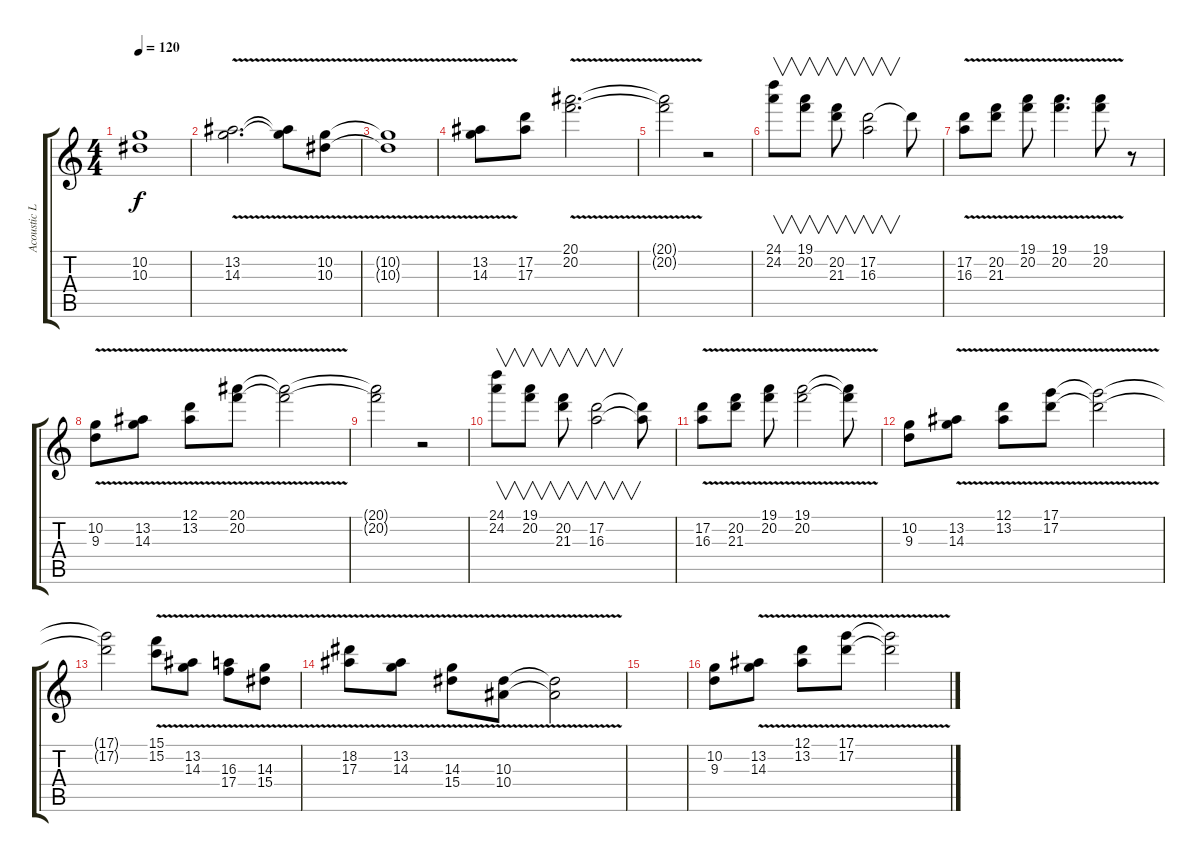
\track ("Acoustic Lead" "Acoustic L") {instrument acousticguitarnylon}
\staff {score tabs}
\tuning (D4 A3 F3 C3 G2 C2) {hide}
\ts (4 4)
\tempo 120
\clef g2
\ks c
(10.2{t} 10.3{t}).1{dy f} |
(13.2{v} 14.3).2{d} (13.2{t} 14.3{t}).8 (10.2{v} 10.3).8 |
(10.2{t} 10.3{t}).1 |
(13.2{v} 14.3).8 (17.2 17.3).8 (20.1{v} 20.2).2{d} |
(20.1{t} 20.2{t}).2 r.2 |
(24.1 24.2).8{v} (19.1 20.2).8{v} (20.2 21.3).8{v} (17.2 16.3).2{v} 17.2{t}.8 |
(17.2{v} 16.3).8 (20.2{v} 21.3).8 (19.1{v} 20.2).8 (19.1{v} 20.2{v}).4{d} (19.1{v} 20.2).8 r.8 |
(10.2{v} 9.3).8 (13.2{v} 14.3).8 (12.1{v} 13.2).8 (20.1{v} 20.2).8 (20.1{t} 20.2{t}).2 |
(20.1{t} 20.2{t}).2 r.2 |
(24.1 24.2).8{v} (19.1 20.2).8{v} (20.2 21.3).8{v} (17.2 16.3).2{v} (17.2{t} 16.3{t}).8 |
(17.2{v} 16.3).8 (20.2{v} 21.3).8 (19.1{v} 20.2).8 (19.1{v} 20.2{v}).2 (19.1{t} 20.2{t}).8 |
(10.2 9.3).8 (13.2{v} 14.3).8 (12.1{v} 13.2).8 (17.1{v} 17.2).8 (17.1{t} 17.2{t}).2 |
(17.1{t} 17.2{t}).2 (15.1{v} 15.2).8 (13.2{v} 14.3).8 (16.3{v} 17.4).8 (14.3{v} 15.4).8 |
(18.2{v} 17.3).8 (13.2{v} 14.3).8 (14.3{v} 15.4).8 (10.3{v} 10.4).8 (10.3{t} 10.4{t}).2 |
|
(10.2 9.3).8 (13.2{v} 14.3).8 (12.1{v} 13.2).8 (17.1{v} 17.2).8 (17.1{t} 17.2{t}).2
